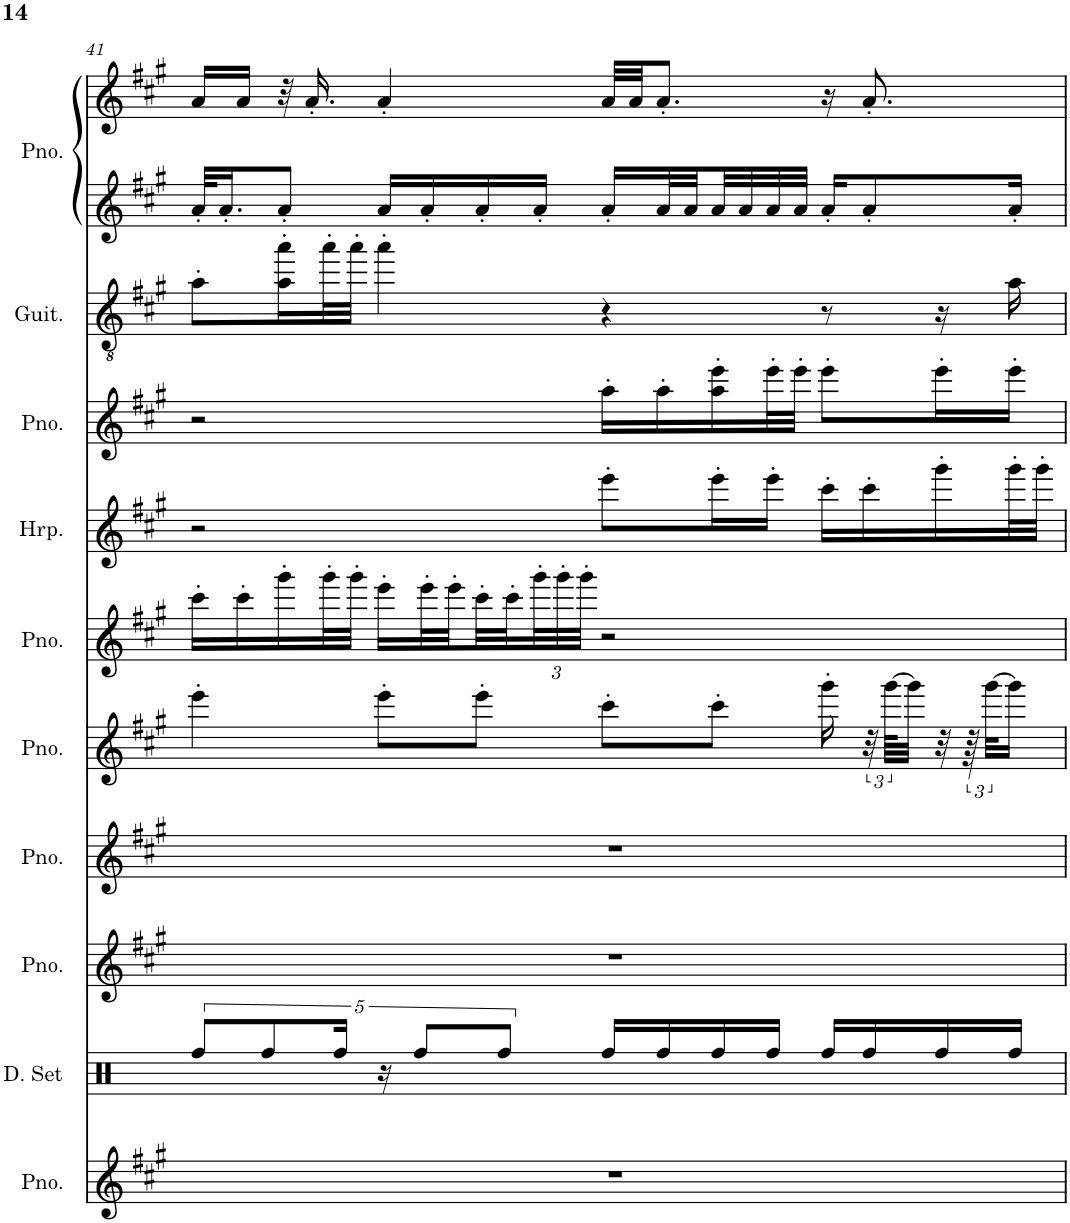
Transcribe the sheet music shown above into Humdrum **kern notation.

**kern	**kern	**kern	**kern	**kern	**kern	**kern	**kern	**kern	**kern	**kern
*part10	*part9	*part8	*part7	*part6	*part5	*part4	*part3	*part2	*part1	*part1
*staff11	*staff10	*staff9	*staff8	*staff7	*staff6	*staff5	*staff4	*staff3	*staff2	*staff1
*I"Piano	*I"Drumset	*I"Piano	*I"Piano	*I"Piano	*I"Piano	*I"Harp	*I"Piano	*I"Classical Guitar	*I"Piano	*
*I'Pno.	*I'D. Set	*I'Pno.	*I'Pno.	*I'Pno.	*I'Pno.	*I'Hrp.	*I'Pno.	*I'Guit.	*I'Pno.	*
!!LO:PB:g=z
*clefG2	*clefX	*clefG2	*clefG2	*clefG2	*clefG2	*clefG2	*clefG2	*clefGv2	*clefG2	*clefG2
*k[f#c#g#]	*k[]	*k[f#c#g#]	*k[f#c#g#]	*k[f#c#g#]	*k[f#c#g#]	*k[f#c#g#]	*k[f#c#g#]	*k[f#c#g#]	*k[f#c#g#]	*k[f#c#g#]
*M4/4	*M4/4	*M4/4	*M4/4	*M4/4	*M4/4	*M4/4	*M4/4	*M4/4	*M4/4	*M4/4
=41	=41	=41	=41	=41	=41	=41	=41	=41	=41	=41
1r	10Rff/L	1r	1r	4eee'\	16ccc#'\LL	2r	2r	8a'\L	32a'/KLL	16a/LL
.	.	.	.	.	.	.	.	.	16.a'/J	.
.	.	.	.	.	16ccc#'\	.	.	.	.	16a/JJ
.	10Rff/	.	.	.	.	.	.	.	.	.
.	.	.	.	.	16ggg#'\	.	.	16a\' 16aa\'L	8a'/J	32r
.	.	.	.	.	.	.	.	.	.	16.a'/
.	.	.	.	.	32ggg#'\L	.	.	32aa'\L	.	.
.	20Rff/Jk	.	.	.	.	.	.	.	.	.
.	.	.	.	.	32ggg#'\JJJ	.	.	32aa'\JJJ	.	.
.	20r	.	.	8eee'\L	16eee'\LL	.	.	4aa'\	16a/LL	4a'/
.	10Rff/L	.	.	.	.	.	.	.	.	.
.	.	.	.	.	32eee'\L	.	.	.	16a'/	.
.	.	.	.	.	32eee'\	.	.	.	.	.
.	.	.	.	8eee'\J	32ccc#'\	.	.	.	16a'/	.
.	10Rff/J	.	.	.	.	.	.	.	.	.
.	.	.	.	.	32ccc#'\	.	.	.	.	.
*	*	*	*	*	*Xbrackettup	*	*	*	*	*
.	.	.	.	.	48ggg#'\	.	.	.	16a'/JJ	.
.	.	.	.	.	48ggg#'\	.	.	.	.	.
.	.	.	.	.	48ggg#'\JJJ	.	.	.	.	.
.	16Rff/LL	.	.	8ccc#'\L	2r	8eee'\L	16aa'\LL	4r	16a'/LL	32a/LLL
.	.	.	.	.	.	.	.	.	.	32a/JJ
.	16Rff/	.	.	.	.	.	16aa'\	.	32a/L	8.a'/J
.	.	.	.	.	.	.	.	.	32a/	.
.	16Rff/	.	.	8ccc#'\J	.	16eee'\L	16aa\' 16eee\'	.	32a/	.
.	.	.	.	.	.	.	.	.	32a/	.
.	16Rff/JJ	.	.	.	.	16eee'\JJ	32eee'\L	.	32a/	.
.	.	.	.	.	.	.	32eee'\JJJ	.	32a/JJJ	.
.	16Rff/LL	.	.	16ggg#'\	.	16ccc#'\LL	8eee'\L	8r	16a'/KL	16r
.	16Rff/	.	.	48r	.	16ccc#'\	.	.	8a'/	8.a'/
.	.	.	.	[96ggg#\KLLL	.	.	.	.	.	.
.	.	.	.	32ggg#\JJJ]	.	.	.	.	.	.
.	16Rff/	.	.	32r	.	16ggg#'\	16eee'\L	16r	.	.
.	.	.	.	96r	.	.	.	.	.	.
.	.	.	.	[48ggg#\KLL	.	.	.	.	.	.
.	16Rff/JJ	.	.	16ggg#\JJ]	.	32ggg#'\L	16eee'\JJ	16a\	16a'/Jk	.
.	.	.	.	.	.	32ggg#'\JJJ	.	.	.	.
=	=	=	=	=	=	=	=	=	=	=
*-	*-	*-	*-	*-	*-	*-	*-	*-	*-	*-
